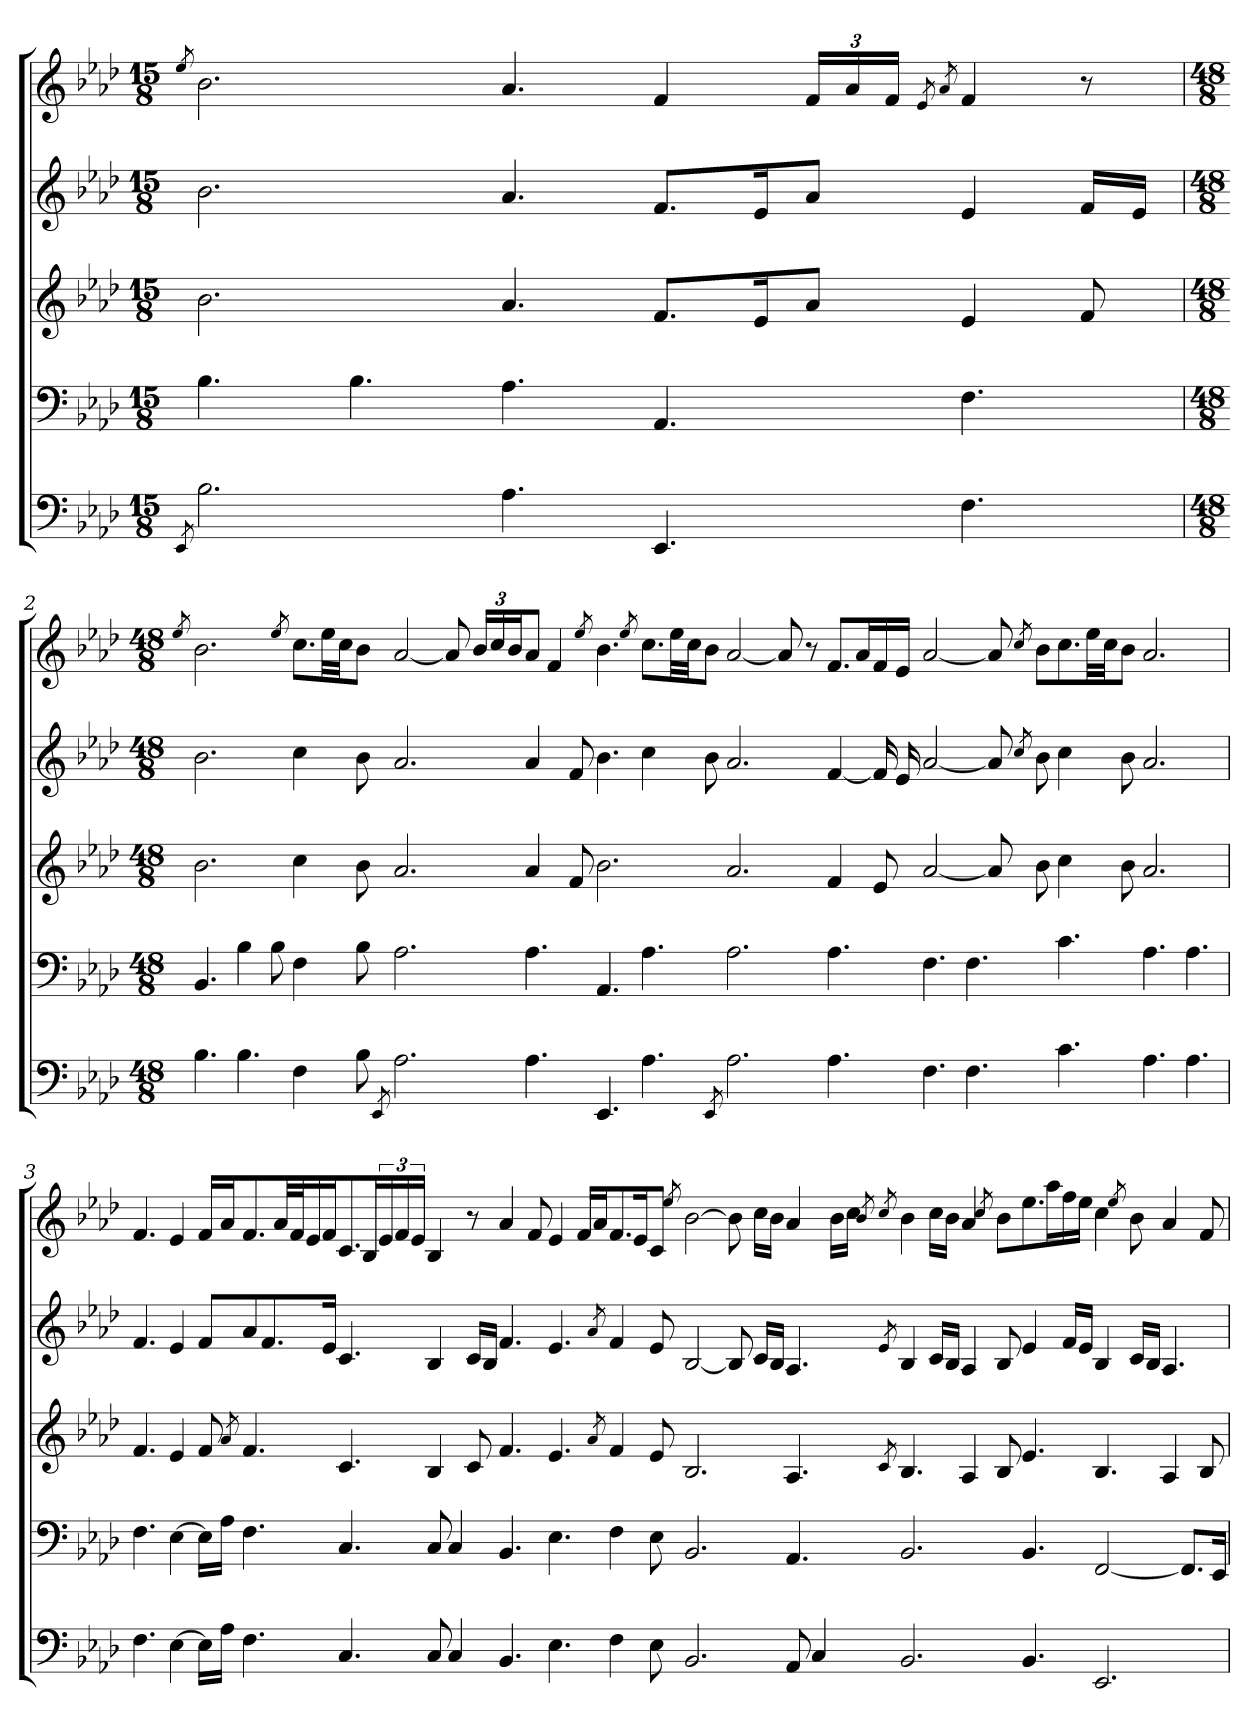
**kern	**kern	**kern	**kern	**kern
*part5	*part4	*part3	*part2	*part1
*staff5	*staff4	*staff3	*staff2	*staff1
*clefF4	*clefF4	*clefG2	*clefG2	*clefG2
*k[b-e-a-d-]	*k[b-e-a-d-]	*k[b-e-a-d-]	*k[b-e-a-d-]	*k[b-e-a-d-]
*M15/8	*M15/8	*M15/8	*M15/8	*M15/8
=1	=1	=1	=1	=1
8qEE-	.	.	.	8qee-
2.B-	4.B-	2.b-	2.b-	2.b-
.	4.B-	.	.	.
4.A-	4.A-	4.a-	4.a-	4.a-
4.EE-	4.AA-	8.f/L	8.f/L	4f
.	.	16e-/K	16e-/K	.
.	.	8a-/J	8a-/J	24f/LL
.	.	.	.	24a-/
.	.	.	.	24f/JJ
.	.	.	.	8qe-
.	.	.	.	8qa-
4.F	4.F	4e-	4e-	4f
.	.	8f	16f/LL	8r
.	.	.	16e-/JJ	.
=2	=2	=2	=2	=2
*M48/8	*M48/8	*M48/8	*M48/8	*M48/8
.	.	.	.	8qee-
4.B-	4.BB-	2.b-	2.b-	2.b-
4.B-	4B-	.	.	.
.	8B-	.	.	.
.	.	.	.	8qee-
4F	4F	4cc	4cc	8.cc\L
.	.	.	.	32ee-\LL
.	.	.	.	32cc\JJ
8B-	8B-	8b-	8b-	8b-\J
8qEE-	.	.	.	.
2.A-	2.A-	2.a-	2.a-	[2a-
.	.	.	.	8a-]
.	.	.	.	24b-/LL
.	.	.	.	24cc/
.	.	.	.	24b-/J
4.A-	4.A-	4a-	4a-	8a-/J
.	.	.	.	4f
.	.	8f	8f	.
.	.	.	.	8qee-
4.EE-	4.AA-	2.b-	4.b-	4.b-
.	.	.	.	8qee-
4.A-	4.A-	.	4cc	8.cc\L
.	.	.	.	32ee-\LL
.	.	.	.	32cc\JJ
.	.	.	8b-	8b-\J
8qEE-	.	.	.	.
2.A-	2.A-	2.a-	2.a-	[2a-
.	.	.	.	8a-]
.	.	.	.	8r
4.A-	4.A-	4f	[4f	8.f/L
.	.	.	.	16a-/L
.	.	8e-	16f]	16f/
.	.	.	16e-	16e-/JJ
4.F	4.F	[2a-	[2a-	[2a-
4.F	4.F	.	.	.
.	.	8a-]	8a-]	8a-]
.	.	.	8qcc	8qcc
.	.	8b-	8b-	8b-\L
4.c	4.c	4cc	4cc	8.cc\
.	.	.	.	32ee-\LL
.	.	.	.	32cc\JJ
.	.	8b-	8b-	8b-\J
4.A-	4.A-	2.a-	2.a-	2.a-
4.A-	4.A-	.	.	.
=3	=3	=3	=3	=3
4.F	4.F	4.f	4.f	4.f
[4E-	[4E-	4e-	4e-	4e-
16E-\LL]	16E-\LL]	8f	8f/L	16f/LL
16A-\JJ	16A-\JJ	.	.	16a-/J
.	.	8qa-	.	.
4.F	4.F	4.f	8a-/	8.f/
.	.	.	8.f/	.
.	.	.	.	32a-/LL
.	.	.	.	32f/J
.	.	.	.	16e-/
.	.	.	16e-/Jk	16f/J
4.C	4.C	4.c	4.c	8.c/
.	.	.	.	16B-/L
.	.	.	.	24e-/
.	.	.	.	24f/
.	.	.	.	24e-/JJ
8C	8C	4B-	4B-	4B-
4C	4C	.	.	.
.	.	8c	16c/LL	8r
.	.	.	16B-/JJ	.
4.BB-	4.BB-	4.f	4.f	4a-
.	.	.	.	8f
4.E-	4.E-	4.e-	4.e-	4e-
.	.	.	.	16f/LL
.	.	.	.	16a-/J
.	.	8qa-	8qa-	.
4F	4F	4f	4f	8.f/
.	.	.	.	16e-/K
8E-	8E-	8e-	8e-	8c/J
.	.	.	.	8qee-
2.BB-	2.BB-	2.B-	[2B-	[2b-
.	.	.	8B-]	8b-]
.	.	.	16c/LL	16cc\LL
.	.	.	16B-/JJ	16b-\JJ
8AA-	4.AA-	4.A-	4.A-	4a-
4C	.	.	.	.
.	.	.	.	16b-\LL
.	.	.	.	16cc\JJ
.	.	.	.	8qb-
.	.	8qc	8qe-	8qcc
2.BB-	2.BB-	4.B-	4B-	4b-
.	.	.	16c/LL	16cc\LL
.	.	.	16B-/JJ	16b-\JJ
.	.	4A-	4A-	4a-
.	.	.	.	8qcc
.	.	8B-	8B-	8b-\L
4.BB-	4.BB-	4.e-	4e-	8.ee-\
.	.	.	.	16aa-\L
.	.	.	16f/LL	16ff\
.	.	.	16e-/JJ	16ee-\JJ
2.EE-	[2FF	4.B-	4B-	4cc
.	.	.	.	8qee-
.	.	.	16c/LL	8b-
.	.	.	16B-/JJ	.
.	.	4A-	4.A-	4a-
.	8.FF/L]	.	.	.
.	.	8B-	.	8f
.	16EE-/Jk	.	.	.
=	=	=	=	=
*-	*-	*-	*-	*-
